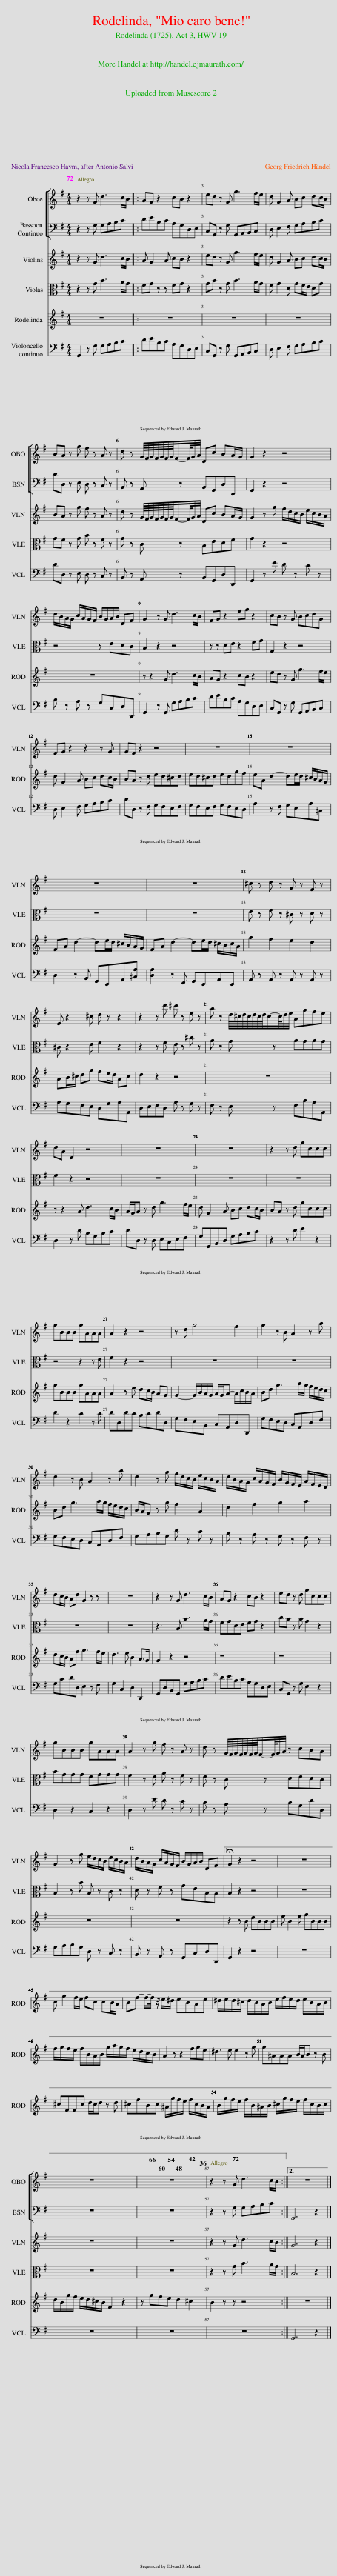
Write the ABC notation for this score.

X:1
%%score [ 1 2 ] 3 4 5 6 7 8 { 9 | ( 10 11 12 ) }
L:1/8
Q:1/4=72
M:4/4
I:linebreak $
K:G
V:1 treble
V:2 bass
V:3 treble
V:4 alto
V:5 treble
V:6 bass
V:7 bass
V:8 bass-8
V:9 treble
V:10 bass
V:11 bass
V:12 bass
V:1
 z2 z G d3 c/B/ |: AG z2 cB z2 | ed z G g3 f/e/ | d G2 A Bc dc/B/ |$ BA z g f z A z | %5
 d z G/8F/8G/8F/8G/8F/8G/8F/-F/8G/4A/4 Dc BA/G/ | G2 z2 z4 |$ z8 | z8 | z8 | %10
 z8 |$ z8 | z8 | z8 | z8 |$ %15
 z8 | z8 | z8 |$ z8 | z8 | %20
 z8 |$ z8 | z8 | z8 | z8 |$ %25
 z8 | z8 | z8 | z8 |$ z8 | %30
 z8 | z8 |$ z8 | z8 | z8 | %35
 z8 | z8 |$ z8 | z8 | z8 |$ %40
 z8 | z8 |1 z8 | z8 |$ z8 | %45
 z8 | z8 |$ z8 | z8 | z8 | %50
 z8 |$ z8 | z8 | z8 |$ z8 | %55
 z8[Q:1/4=66][Q:1/4=60][Q:1/4=54][Q:1/4=48][Q:1/4=42][Q:1/4=36] | z2 z[Q:1/4=72] G d3 c/B/ :|2 z8 |] %58
V:2
 z2 z G, G,A,B,C |: DEB,C A,G,D,E, | C,G,, z G, G,,A,,B,,C, | D, E,2 F, G,A,B,C |$ DD, z E, D, z C, z | %5
 B,, z A,, z B,,G,,D,D,, | G,,2 z2 z4 |$ z8 | z8 | z8 | %10
 z8 |$ z8 | z8 | z8 | z8 |$ %15
 z8 | z8 | z8 |$ z8 | z8 | %20
 z8 |$ z8 | z8 | z8 | z8 |$ %25
 z8 | z8 | z8 | z8 |$ z8 | %30
 z8 | z8 |$ z8 | z8 | z8 | %35
 z8 | z8 |$ z8 | z8 | z8 |$ %40
 z8 | z8 |1 z8 | z8 |$ z8 | %45
 z8 | z8 |$ z8 | z8 | z8 | %50
 z8 |$ z8 | z8 | z8 |$ z8 | %55
 z8 | z2 z G, G,A,B,C :|2 G,,6 z2 |] %58
V:3
 z2 z G d3 c/B/ |: A G2 A cB z2 | ed z G g3 f/e/ | d G2 A Bc dc/B/ |$ BA z g f z A z | %5
 d z G/8F/8G/8F/8G/8F/8G/8F/-F/8G/4A/4 Dc BA/G/ | G2 z g f/d/c/B/ e/c/B/A/ |$ d/B/A/G/ c/A/G/F/ B/G/A/B/ DF | G2 z G d3 c/B/ | FG z2 fg z2 | %10
 cB z G BcdG |$ FG z2 z2 z G | GF z2 z4 | z8 | z8 |$ %15
 z8 | z8 | ^c z d z G z F z |$ E z2 ^c d z z2 | z2 z d' ^c' z e z | %20
 a z d/8^c/8d/8c/8d/8c/8d/8c/-c/8d/4e/4 Agfe |$ dA D2 z4 | z8 | z8 | z2 z d gccc |$ %25
 gBBB gAAA | A2 z2 z4 | z d g4 f2 | g2 z B A2 z a |$ d2 z B A2 z a | %30
 d2 z g f/d/c/B/ e/c/B/A/ | d/B/A/G/ c/A/G/F/ B/G/F/E/ A/F/E/D/ |$ dc/B/ Ad G2 z z | z8 | z2 z G d3 c/B/ | %35
 AG z2 cB z2 | ed z d gccc |$ gBBB gAAA | A2 z g f z A z | d z G/8F/8G/8F/8G/8F/8G/8F/-F/8G/4A/4 z cBA |$ %40
 G2 z g f/d/c/B/ e/c/B/A/ | d/B/A/G/ c/A/G/F/ B/G/A/B/ DF |1 !fermata!G2 z2 z4 | z8 |$ z8 | %45
 z8 | z8 |$ z8 | z8 | z8 | %50
 z8 |$ z8 | z8 | z8 |$ z8 | %55
 z8 | z2 z G d3 c/B/ :|2 G6 z2 |] %58
V:4
 z2 z G B3 A/G/ |: FG z z FG z2 | GB z G B3 A/G/ | F G2 D GF/E/ DG |$ GF z G B z F z | %5
 G z C z B,EDF | G2 z2 z4 |$ z4 z EDC | B,2 z2 z4 | z z DE z2 FG | %10
 G,2 z2 z4 |$ z8 | z8 | z8 | z8 |$ %15
 z8 | z8 | E z F z ^C z D z |$ ^C z2 E F2 z2 | z2 z F E z ^c z | %20
 A z G z AGAG |$ F2 z2 z4 | z8 | z8 | z8 |$ %25
 z4 z2 z E | F2 z2 z4 | z8 | z8 |$ z8 | %30
 z8 | z8 |$ z8 | z8 | z3 B, B3 A/G/ | %35
 FGDE FG z2 | cB z B G2 z2 |$ BGGG EGGG | F2 z E A z F z | E z C z DEDC |$ %40
 B,2 z B B, z C z | D z F z GEB,A, |1 B,2 z2 z4 | z8 |$ z8 | %45
 z8 | z8 |$ z8 | z8 | z8 | %50
 z8 |$ z8 | z8 | z8 |$ z8 | %55
 z8 | z2 z G B3 A/G/ :|2 B,6 z2 |] %58
V:5
 z8 |: z8 | z8 | z8 |$ z8 | %5
 z8 | z8 |$ z8 | z z2 G d3 c/B/ | AG z2 cB z2 | %10
 ed z G g3 f/e/ |$ d G2 A Bc dc/B/ | BA z d ed^cd | ed^cd edgf | eA d2- de/d/ ^c/B/A/G/ |$ %15
 FA d2- de/d/ ^c/B/A/G/ | FA d2- de/d/ ^c/B/c/A/ | g2 f2 e2 d2 |$ AB/^c/ dg fe/d/ Ac | d2 z2 z4 | %20
 z8 |$ z z2 A d3 c/B/ | A/G/A z d g3 f/e/ | d G2 A Bc dc/B/ | BA z d gccc |$ %25
 gBBB gAAA | A2 z e dc/B/ AG | G2- G/B/A/G/ A/G/A- A/c/B/A/ | Bd g3 a/g/ f/e/d/c/ |$ Bd g3 a/g/ f/e/d/c/ | %30
 B/A/G z g f2 A2 | d2 f2 g2 a2 |$ dc/B/ Af g3 f/e/ | d3 e B2 A>G | G2 z2 z4 | %35
 z8 | z8 |$ z8 | z8 | z8 |$ %40
 z8 | z8 |1 z2 z B eBBB | f B2 f gBBB |$ c g2 f/e/ fc cB/A/ | %45
 Bf- f/-f/4 z/4 e/^d/ eBAe | ^d/e/d/^c/ d/B/A/B/ e/f/e/d/ e/B/A/B/ |$ f/g/f/e/ f/B/A/B/ g/a/g/f/ e/d/c/B/ | A2 z z2 fge | ^d3 e e2 z g | %50
 g^AAA B/A/B z B |$ ^cFFc d/c/d z d | ^cfBc ^A/g/f/e/ f/c/B/A/ | B/g/f/e/ f/B/^A/B/ ^c/g/f/e/ f/c/B/c/ |$ d/B/g/f/ e/d/^c/B/ F2 z2 | %55
 z gfe d2 ^c2 | B2 z z z4 :|2 z8 |] %58
V:6
 G,,2 z G, G,A,B,C |: DEB,C A,G,D,E, | C,G,, z G, G,,A,,B,,C, | D, E,2 F, G,A,B,C |$ DD, z E, D, z C, z | %5
 B,, z A,, z B,,G,,D,D,, | G,,2 z E D z C z |$ B, z A, z G,C,D,D,, | G,,2 z G,, G,A,B,C | DEB,C A,G,D,E, | %10
 C,G,, z G, G,,A,,B,,C, |$ D, E,2 F, G,A,B,C | DD, z F, G,F,E,F, | G,F,E,F, G,F,E,D, | A,2 z F, G,E,A,^C, |$ %15
 D,2 z B,, G,,E,,A,,[^C,A,] | [D,A,]2 z F,, G,,E,,A,,E,, | A,, z A,, z A,, z A,, z |$ A,G,F,E, D,G,A,A,, | D,E,F,D, A, z G, z | %20
 F, z E, z F,B,A,A,, |$ D,2 z D B,G,B,C | DD, z D, E,C,E,F, | G,G,,B,,D, G,A,B,C | z2 z D E2 z2 |$ %25
 D2 z2 C2 z C | DD,DC B,CDD, | G,F,E,B,, C,A,,D,D,, | G,F,E,D, C,A,,D,F, |$ G,F,E,D, C,A,,D,F, | %30
 G,A,B,G, D z C z | B, z A, z G, z F, z |$ G,CDD, E,2 z F, | G,2 C,2 D,2 D,,2 | G,,D,B,,G,, G,A,B,C | %35
 DEB,C A,G,D,E, | C,G,, z G, E,2 z2 |$ D,2 z2 C,2 z2 | D,2 z E D z C z | B, z A, z B,G,DD, |$ %40
 G,A,B,G, D, z C, z | B,, z A,, z G,,C,D,D,, |1 G,,2 z2 z4 | z8 |$ z8 | %45
 z8 | z8 |$ z8 | z8 | z8 | %50
 z8 |$ z8 | z8 | z8 |$ z8 | %55
 z8 | z8 :|2 G,,6 z2 |] %58
V:7
 z2 z G, G,A,B,C |: DEB,C A,G,D,E, | C,G,, z G, G,,A,,B,,C, | D, E,2 F, G,A,B,C |$ DD, z E, D, z C, z | %5
 B,, z A,, z B,,G,,D,D,, | G,,2 z E D z C z |$ B, z A, z G,C,D,D,, | G,,2 z G,, G,A,B,C | DEB,C A,G,D,E, | %10
 C,G,, z G, G,,A,,B,,C, |$ D, E,2 F, G,A,B,C | DD, z2 z4 | z8 | z8 |$ %15
 z8 | z8 | A,, z A,, z A,, z A,, z |$ A,G,F,E, D,G,A,A,, | D,E,F,D, A, z G, z | %20
 F, z E, z F,B,A,A,, |$ D,2 z2 z4 | z8 | z8 | z2 z D E2 z2 |$ %25
 D2 z2 C2 z C | D z z2 z4 | z8 | z8 |$ z8 | %30
 z8 | z8 |$ z8 | z8 | z2 z G,, G,A,B,C | %35
 DEB,C A,G,D,E, | C,G,, z G, E,2 z2 |$ D,2 z2 C,2 z2 | D,2 z E D z C z | B, z A, z B,G,DD, |$ %40
 G, A, B, G, D, z C, z | B,, z A,, z G,, C, D, D,, |1 G,,2 z2 z4 | z8 |$ z8 | %45
 z8 | z8 |$ z8 | z8 | z8 | %50
 z8 |$ z8 | z8 | z8 |$ z8 | %55
 z8 | z8 :|2 G,,6 z2 |] %58
V:8
 z2 z G, G,A,B,C |: DEB,C A,G,D,E, | C,G,, z G, G,,A,,B,,C, | D, E,2 F, G,A,B,C |$ DD, z E, D, z C, z | %5
 B,, z A,, z B,,G,,D,D, | G,2 z E D z C z |$ B, z A, z G,C,D,D, | G,,2 z G,, G,A,B,C | DEB,C A,G,D,E, | %10
 C,G,, z G, G,,A,,B,,C, |$ D, E,2 F, G,A,B,C | DD, z2 z4 | z8 | z8 |$ %15
 z8 | z8 | A,, z A,, z A,, z A,, z |$ A,G,F,E, D,G,A,A,, | D,E,F,D, A, z G, z | %20
 F, z E, z F,B,A,A,, |$ D,2 z2 z4 | z8 | z8 | z2 z D E2 z2 |$ %25
 D2 z2 C2 z C | D z z2 z4 | z8 | z8 |$ z8 | %30
 z8 | z8 |$ z8 | z8 | z2 z G,, G,A,B,C | %35
 DEB,C A,G,D,E, | C,G,, z G, E,2 z2 |$ D,2 z2 C,2 z2 | D,2 z E D z C z | B, z A, z B,G,DD, |$ %40
 G, A, B, G, D, z C, z | B,, z A,, z G,, C, D, D,, |1 G,,2 z2 z4 | z8 |$ z8 | %45
 z8 | z8 |$ z8 | z8 | z8 | %50
 z8 |$ z8 | z8 | z8 |$ z8 | %55
 z8 | z8 :|2 G,,6 z2 |] %58
V:9
 z z/ G2 z/ z2 GA/G/ |: FGG z FG z2 | GB z G B3 A/G/ | F G2 D GF/E/ D G |$ GF z G F z A z | %5
 G z C z B,[CE][B,D][CF] | [DG]2 z B B z [FA] z |$ [DG] z [C_G] z =GEDC | [B,DG]2 z [B,DG] [B,D]CDE | [FA]G[DG][EA] [CF][B,G]FG | %10
 C[B,DG] z [B,DG] B,C D F/ E/ |$ FG z2 GF/E/ D [EG] | G3 D ED^CD | ED^CD EDGF | E2 z A B/A/G/F/ E [^CEA] |$ %15
 [B,DF]2 z [B,F] [G,-B] [G,G]2 [EGA] | [DFA]2 z A B/A/G/F/ E/D/E/^C/ | [EA^c] z [FAd] z [^CEG] z [DF] z |$ [^CE] z2 [EG^c] [FAd][D-B] [DE]/-[DE-]/4E/4[CEA] | [A,DF]2 z [dfa] [^cea] z A z | %20
 A z [G-d]/8[G-^c]/8[G-d]/8[G-c]/8[G-d]/8[G-c]/8[G-d]/8[Gc-]/8c/d/4e/4 A[Gdg][Adf][Gce] |$ [F-d][F-A] [DF]/-[D-F]/4D/4[FA] [Bd]3 [Ac]/[GB]/ | [FA]/[EG]/[FA] z [Fd] [Geg]3 [F-df]/[Fce]/ | [Bd][B,G-][DG][FA] [GB][Fc-]/[Ec]/ [DBd] [EAc]/ [GB]/ | [GB][FA] z [FAd]2 [Gg] z2 |$ %25
 [GBg]2 z2 [Geg]2 z [GA] | [FA]2 z [FAe] [Bd][Ac]/[GB]/ [FA]2 | Gd [Gg]4 [Ff]2 | [Gg]2 z [DGB] [EGA]2 z [ca] |$ [Bd]2 z [B,GB] E/D/C/B,/4-B,/4 A, [Acda] | %30
 [Bd]2 z [Bg] [Af]/d/c/B/ e/c/B/A/ | [Gd]/B/A/G/ c/A/G/F/ B/G/F/E/ A/F/E/D/ |$ [Bd][Ac]/[GB]/ A d G2 z [A,A] | [A,B]2 [EB]2 [B,D]2 [A,F]2 | [B,G]2 z G [Bd]3 [Ac]/[GB]/ | %35
 [FA] G2 A [Fc][GB] z2 | [Ge][Bd] z [GBd] [Gg][Gc]cc |$ g[GB][GB][GB] g[GA][GA][GA] | [FA]2 z [Gg] [Af] z [DFA] z | [DGd] z G/8F/8G/8F/8G/8F/8G/8F/-F/8G/4A/4 D[Ec][DB][CFA] |$ %40
 [B,G]2 z [Bg] [Af]/d/c/B/ e/c/B/A/ | d/B/A/G/ [Fc]/A/G/F/ [D-B]/[DG]/[E-A]/[EB]/ [B,D] [A,DF] |1 [B,DG]2 z B, [B,GB]2 z B, | [B,FAB]2 z [FAB] [EGB]2 z [GB] |$ [G-c]/[G-B]/[Gc] c [Fc]/ [Ec]/ [Fc]FG[FA] | %45
 [F-B]/[F-A]/[FB]- [FB]/-[FB-]/4B/4-[EB-]/[^DB-]/ [EB]DEF | F2 z [B,^DA] [B,EG]2 z2 |$ [B,FB]2 z2 [B,EG]2 z E | [EA]3 [EA]/ z/ F[^DAB][EGB][Cc] | [FA]4 G>F E/D/^C/B,/ | %50
 [_B,EG]2 z [G^A] [FB]2 z [DFB] |$ [^CF^c]2 z [EFc] [DFd]2 z [FB-d] | [GB^c][F^A-]/[EA]/ [DB] [^CGBc] [CFAc]2 z F- | [FB]2 z F- [F^c]2 z F |$ [Fd]2 z ^c/B/ ^A2 z2 | %55
 z ^ABe d2 ^c2 | [DB]2 z G [Bd]3 [Ac]/[GB]/ :|2 [B,DG]6 z2 |] %58
V:10
 [G,,G,]4 [G,B,D]A,[B,D]C |: DEB,C A,G,D,E, | C,G,, z G, G,,A,,B,,C, | D, E,2 F, G,A,B,C |$ DD, z E, D, z C, z | %5
 [B,,G,B,] z A,, z [B,,G,][G,,G,][D,G,]D,, | [G,,B,]2 z E D z C z |$ B, z A, z G,C,D,D,, | G,,2 z G,, G,A,B,C | DEB,C A,G,D,E, | %10
 [C,G,]G,, z G, G,,A,,B,,[C,G,] |$ [D,A,C][E,G,B,] z F, G,A,B,C | DD, z [F,A,] [G,B,][F,A,][E,G,][F,A,] | [G,B,][F,A,][E,G,][F,A,] [G,B,][F,A,][E,C][D,D] | [A,^C]2 z F, G,E,A,[^C,A,] |$ %15
 [D,A,]2 z B,, G,,E,,A,,[^C,A,] | [D,A,]2 z F,, G,,E,,A,,E,, | A,, z A,, z A,, z A,, z |$ A,G,F,E, D,G,A,A,, | D,E,F,D, A, z G, z | %20
 F, z E, z F,B,A,A,, |$ D,2 z D B,[G,D] [B,D]/[B,D]/4B,/4[CE] | DD, z [D,A,] [E,G,-][C,G,-] [E,G,]/-[E,-G,]/4E,/4[F,D-] | [G,D]G,,B,,D, G,A,B,C | DD, z D E2 z2 |$ %25
 D2 z2 C2 z C | DD,DC B,CDD, | [G,B,]F,E,B,, C,A,,D,D,, | G,F,E,D, C,A,,D,F, |$ G, F, E, D, C, A,, D, F, | %30
 G, A, B, G, D z C z | B, z A, z G, z F, z |$ G,CD[D,C] [E,B,]2 z F, | G,2 C,2 D,2 D,,2 | G,,D,B,,G,, G,A,B,C | %35
 DEB,C A,G,D,E, | C,G,, z [G,D] [E,G,C]2 z2 |$ [D,G,B,]2 z2 [C,E,A,]2 z2 | [D,D]2 z [E,E] [D,D] z [C,C] z | [B,,B,] z [C,C] z [B,,B,][G,,G,][D,G,][D,,D,] |$ %40
 [G,,D,]2 B,, G,, D, z [C,F,A,] z | [B,,G,B,] z [A,,A,] z G,,C,D,D,, |1 [G,,,G,,]2 z2 [E,,E,]2 z [E,G,] | [^D,F,]2 z D, E,F,G,E, |$ A,A,, z A, DD,E,F, | %45
 G,G,,A,,B,, C,2 z C | B,2 z F, B,2 z2 |$ ^D,2 z2 E,2 z G, | C/D/C/B,/ A,/G,/F,/E,/ ^D,B,,E,A, | B,A,B,G,, E,F,G,E, | %50
 ^C,2 z C, D,C,D,B,, |$ ^A,,2 z ^A, B,F,D,B,, | E,F,G,E, F,2 z E, | D,2 z D ^A,2 z A, |$ B,B,,G,E, F,2 z2 | %55
 z E,D,G, F,2 F,,2 | [B,,F,]2 z G, G,A,B,C :|2 [G,,B,]6 z2 |] %58
V:11
 z/4 B,4 z/4 z/ z z2 |: x8 | x8 | x8 |$ x8 | %5
 x8 | x8 |$ x8 | x8 | x8 | %10
 x8 |$ x8 | x8 | x8 | x8 |$ %15
 x8 | x8 | x8 |$ x8 | x8 | %20
 x8 |$ x8 | x8 | x8 | x8 |$ %25
 x8 | x8 | x8 | x8 |$ x8 | %30
 x8 | x8 |$ x8 | x8 | x8 | %35
 x8 | x8 |$ x8 | x8 | x8 |$ %40
 x8 | x8 |1 x8 | x8 |$ x8 | %45
 x8 | x8 |$ x8 | x8 | x8 | %50
 x8 |$ x8 | x8 | x8 |$ x8 | %55
 x8 | x8 :|2 x8 |] %58
V:12
 z D4 z z2 |: x8 | x8 | x8 |$ x8 | %5
 x8 | x8 |$ x8 | x8 | x8 | %10
 x8 |$ x8 | x8 | x8 | x8 |$ %15
 x8 | x8 | x8 |$ x8 | x8 | %20
 x8 |$ x8 | x8 | x8 | x8 |$ %25
 x8 | x8 | x8 | x8 |$ x8 | %30
 x8 | x8 |$ x8 | x8 | x8 | %35
 x8 | x8 |$ x8 | x8 | x8 |$ %40
 x8 | x8 |1 x8 | x8 |$ x8 | %45
 x8 | x8 |$ x8 | x8 | x8 | %50
 x8 |$ x8 | x8 | x8 |$ x8 | %55
 x8 | x8 :|2 x8 |] %58
